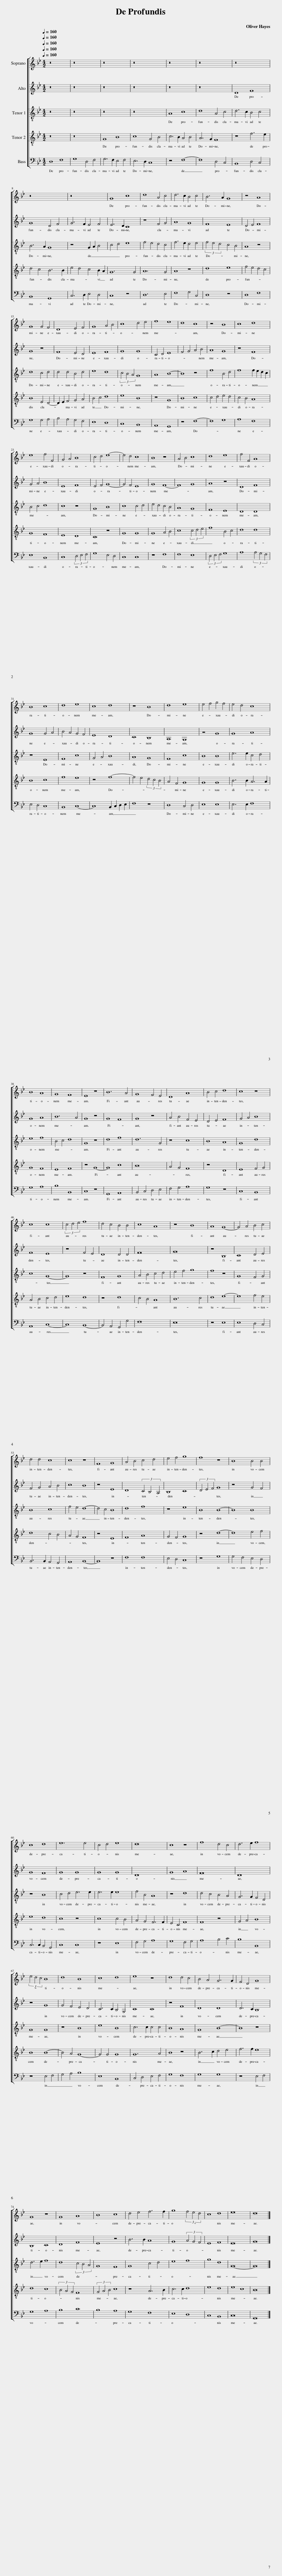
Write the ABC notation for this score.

X:1
%%score [ 1 2 [ 3 4 ] 5 ]
L:1/8
Q:1/4=160
M:4/2
I:linebreak $
K:Bb
V:1 treble
V:2 treble
V:3 treble-8
V:4 treble-8
V:5 bass
V:1
 z16 | z16 | z16 | z16 | z16 | %5
 z16 | z16 |$ z16 | z16 | G8 c8 | %10
 d8 A4 c4 | d6 c2 B4 c4 | B6 A2 G8 | z8 A8 |$ G8 G4 F4 | %15
 D8 E4 F4 | G8 A4 B4 | c8 d4 e4 | f8 e8 | d8 c8 | %20
 z8 B8 | c8 d8 |$ e8 f4 F4 | G4 A4 B8 | c4 d4 e8- | %25
 e4 d4 c8 | B8 z8 | A4 B4 c8 | d8 e8 | f4 F4 A8 |$ %30
 B8 c8 | d8 e8 | c8 d8 | z8 B8 | d8 e8 | %35
 e4 f4 g4 f4 | e4 d4 c8 |$ B8 A8 | G8 F8 | E8 z8 | %40
 B12 A4 | G8 F4 E4 | D8 A8 | B4 c4 d8 | c8 z8 |$ %45
 c8 c8 | (3c4 d4 e4 f8 | d4 c4 B4 B4 | c8 A8 | z8 B8 | %50
 A8 G8- | G4 A4 B4 c4 |$ d4 d4 c8 | c8 z8 | F8 G8 | %55
 A4 B4 c4 d4 | e4 f4 g8 | f8 z8 | B8 B4 B4 |$ c8 d8 | %60
 e12 e4 | c4 d4 e8 | d16 | c8 z8 | f8 d4 c4 | %65
 d6 e2 f8 |$ (3e4 d4 c4 B8 | d8 B8 | c8 d8 | e8 z8 | %70
 d8 d4 c4 | B4 A4 G6 G2 | F4 D4 G8 |$ G8 z8 | G8 A8 | %75
 B8 c8 | d4 e4 f6 f2 | g8 (3f4 e4 d4 | c8 d8 | e16 | %80
 d16 |] %81
V:2
 z16 | z16 | z16 | z16 | z16 | %5
 z16 | D8 F8 |$ G8 D4 F4 | G6 F2 E4 F4 | E6 D2 C8 | %10
 z8 F4 G4 | A8 G8 | F8 E8 | D4 E4 F8 |$ G8 z8 | %15
 F8 E4 D4 | E8 F8 | G8 G8 | C4 D4 E8 | F4 G4 A4 B4 | %20
 A8 G8 | z8 F8 |$ G4 A4 B8 | E8 F8 | E4 F4 G8- | %25
 G4 F4 E8 | G8 F8- | F8 G8 | A8 z8 | D8 F8 |$ %30
 G8 G4 A4 | B4 A4 G4 F4 | E8 D8 | C8 B,8 | A,8 G,8 | %35
 z8 G8 | G8 A8 |$ G8 A8 | B12 A4 | G8 z8 | %40
 G8 F8 | G8 z8 | A4 B4 F4 E4 | D4 E4 F8 | G4 A4 B8 |$ %45
 F8 E8 | z8 F4 E4 | D8 D4 D4 | F16 | G16 | %50
 z8 B,8 | C8 D4 E4 |$ F4 G4 A4 B4 | c8 B8 | z8 E8 | %55
 D8 (3C4 B,4 A,4 | B,8 C8 | (3D4 E4 F4 G8 | z8 G4 F4 |$ G8 F8 | %60
 G8 G8 | G8 G8 | D16 | G8 A8 | F16 | %65
 D16 |$ z8 G8 | G4 F4 E4 D4 | C6 C2 B,4 G,4 | C8 C8 | %70
 z8 F8 | D8 D8 | D6 C2 B,8 |$ B,8 C8 | D8 F8 | %75
 E8 z8 | B6 B2 A8 | G8 (3A4 G4 F4 | E8 F8 | E16 | %80
 G16 |] %81
V:3
 z16 | z16 | z16 | z16 | A8 c8 | %5
 d8 A4 c4 | d6 c2 B4 c4 |$ B6 A2 G8 | z8 G2 A2 B4 | c4 d4 e8 | %10
 f4 e4 d4 c4 | f6 e2 d4 e4 | (3f4 e4 d4 c4 B4 | A8 z8 |$ d8 c4 d4 | %15
 d4 d4 B4 d4 | e8 d8 | (3c4 B4 A4 G8 | A8 B8- | B8 z8 | %20
 f8 B4 d4 | f8 f2 e2 d2 c2 |$ B4 c4 d8 | c8 z8 | G8 B8 | %25
 c8 c4 d4 | e4 d4 c4 B4 | A8 G8 | F8 E8 | D8 D8 |$ %30
 z8 E8 | F8 c8 | G4 A4 B8 | A8 G8 | F8 c8 | %35
 B8 B8 | e6 e2 c4 d4 |$ e8 f8 | B4 c4 d8 | G8 z8 | %40
 d8 f8 | d12 G4 | z8 c8 | B8 A8 | G8 d8 |$ %45
 c8 G8- | G8 z8 | F8 G8 | A4 B4 c4 d4 | e4 f4 g8 | %50
 f8 z8 | G8 F4 G4 |$ B8 c8 | f4 e4 d8- | d4 c4 B8 | %55
 d8 f8 | z8 e8 | B8 B8- | B8 B8 |$ z8 B8 | %60
 c4 d4 e6 e2 | e6 e2 e8 | f4 B4 A8 | z8 d8 | d4 c4 B4 A4 | %65
 G6 G2 F4 D4 |$ G8 G8 | z8 B8 | e8 B8 | c6 c2 c4 c4 | %70
 B8 A8 | G8 B8- | B8 z8 |$ d6 e2 f8 | d8 (3c4 B4 A4 | %75
 G8 F8 | G8 c4 d4 | e8 f8 | g8 d8 | G16- | %80
 G16 |] %81
V:4
 z16 | z16 | G8 B8 | c8 G4 B4 | c6 B2 A4 B4 | %5
 A6 G2 F8 | z8 f6 e2 |$ d4 c4 B6 B2 | e4 d4 c4 B2 A2 | G12 G4 | %10
 A12 G4 | A8 z8 | d8 e8 | f4 e4 d4 c4 |$ B8 E4 D4- | %15
 D2 E2 F4 G4 A4 | B4 c4 d8 | e8 B8 | z8 G8 | B8 c8 | %20
 c4 d4 e4 d4 | c4 B4 A8 |$ G8 F8 | E8 D8 | C8 z8 | %25
 G8 G8 | G8 A4 B4 | c8 (3c4 d4 e4 | f8 B4 c4 | d8 d8 |$ %30
 B8 c8 | f8 e8 | z8 f8- | f4 e4 (3d4 c4 B4 | A4 F4 G8 | %35
 G8 G8 | B6 B2 A6 A2 |$ G8 F8 | E8 F8 | z8 G8- | %40
 G8 c8 | B16 | A4 G4 F8 | z8 D8 | E8 F4 G4 |$ %45
 A4 B4 c4 d4 | e8 d8 | z8 d8 | c4 B4 A8 | B12 c4 | %50
 d8 e8- | e8 f4 e4 |$ d8 c4 B4 | A4 G4 F8 | z8 E8 | %55
 F8 A8 | G4 F4 G8 | z8 d8- | d8 e4 f4 |$ e8 d8 | %60
 c8 z8 | c8 c4 B4 | A4 G4 F6 F2 | E4 C4 F8 | F8 z8 | %65
 G4 A4 B8 |$ B8 B8- | B4 A4 G8- | G4 G4 G8 | G12 A4 | %70
 B8 z8 | B6 c2 d4 e4 | f6 f2 e8 |$ d8 c8 | (3B4 A4 G4 F8 | %75
 (3G4 A4 B4 c8 | z8 A6 B2 | c6 c2 d8 | e8 d8 | e8 c8 | %80
 B16 |] %81
V:5
 D,8 F,8 | G,8 D,4 F,4 | G,6 F,2 E,4 F,4 | E,6 D,2 C,8 | z8 F,8- | %5
 F,8 D,4 C,4 | B,,8 D,4 C,4 |$ B,,8 G,,8 | C,6 D,2 E,4 D,4 | C,8 z8 | %10
 D,12 E,4 | F,8 G,4 C,4 | D,8 z8 | D,8 F,8 |$ G,8 G,4 A,4 | %15
 B,4 A,4 G,4 F,4 | E,8 D,8 | C,8 B,,8 | A,,8 G,,8 | z8 F,8- | %20
 F,8 G,8 | A,8 F,8 |$ E,8 B,,8 | C,8 (3D,4 E,4 F,4 | G,8 E,4 D,4 | %25
 C,8 C,8 | z8 F,8 | F,8 E,8 | (3D,4 E,4 F,4 G,8 | A,8 (3A,4 G,4 F,4 |$ %30
 E,4 D,4 C,8 | B,,8 C,8- | C,8 B,,2 C,2 D,2 E,2 | F,8 z8 | D,8 C,4 D,4 | %35
 E,8 E,8 | E,6 E,2 F,8 |$ G,8 A,8 | B,8 B,,8 | C,8 z8 | %40
 G,,8 A,,8 | B,,4 C,4 D,4 E,4 | F,4 G,4 A,8 | G,8 z8 | C,8 B,,8 |$ %45
 A,,8 C,8- | C,8 B,,8- | B,,4 A,,4 G,,4 G,4 | F,16 | E,16 | %50
 z8 E,8 | E,8 D,4 C,4 |$ B,,6 B,,2 A,,4 G,,4 | A,,8 B,,8- | B,,8 z8 | %55
 F,8 F,8 | E,4 D,4 C,8 | z8 G,8 | G,4 F,4 E,4 D,4 |$ C,6 C,2 B,,4 G,,4 | %60
 C,8 C,8 | z8 E,8 | F,4 G,4 A,8 | G,8 F,4 G,4 | A,8 B,4 C4 | %65
 B,8 B,,8 |$ z8 E,4 F,4 | G,4 A,4 B,8 | E,8 B,,8 | C,4 D,4 E,4 F,4 | %70
 G,8 F,8 | G,8 G,8 | z8 E,4 F,4 |$ G,8 A,8 | B,8 C8 | %75
 B,8 A,8 | G,8 F,8 | E,8 D,8 | C,8 B,,8 | C,16 | %80
 G,,16 |] %81
